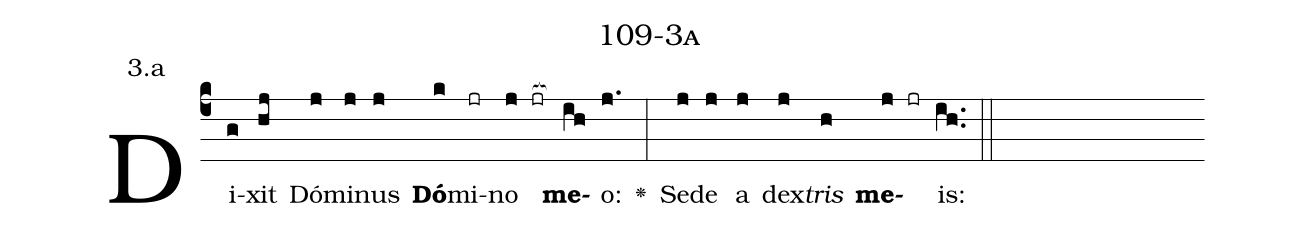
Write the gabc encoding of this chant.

name: 109-3a;
annotation: 3.a;
%%
(c4)Di(g)xit(hj) Dó(j)mi(j)nus(j) <b>Dó</b>(k)mi(jr)no(j jr[ocb:1{]) <b>me</b>(ih[ocb:0}])o:(j.) <v>\greheightstar</v>(:) Se(j)de(j) a(j) dex(j)<i>tris</i>(h) <b>me</b>(j jr)is:(ih..) (::)


%E(j) u(j) o(j) u(h) a(j) e.(ih..) (::)
